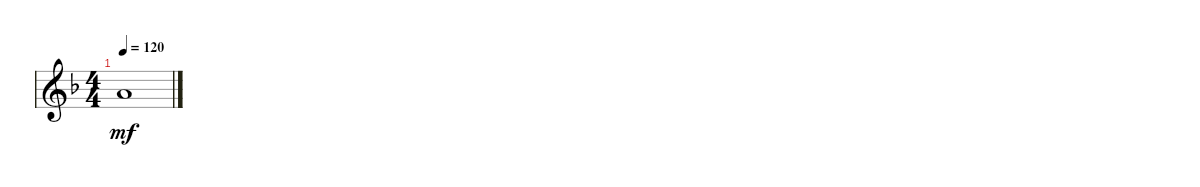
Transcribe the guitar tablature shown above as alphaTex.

\defaultSystemsLayout 4
\bracketExtendMode groupsimilarinstruments
\singleTrackTrackNamePolicy hidden
\multiTrackTrackNamePolicy hidden
\otherSystemsTrackNameOrientation horizontal
\track ("Tenor" "Tenor") {instrument acousticguitarsteel}
\staff {score}
\tuning (E4 B3 G3 D3 A2 E2)
\ts (4 4)
\tempo 120
\clef g2
\ks f
2.3{t}.1{dy mf}
